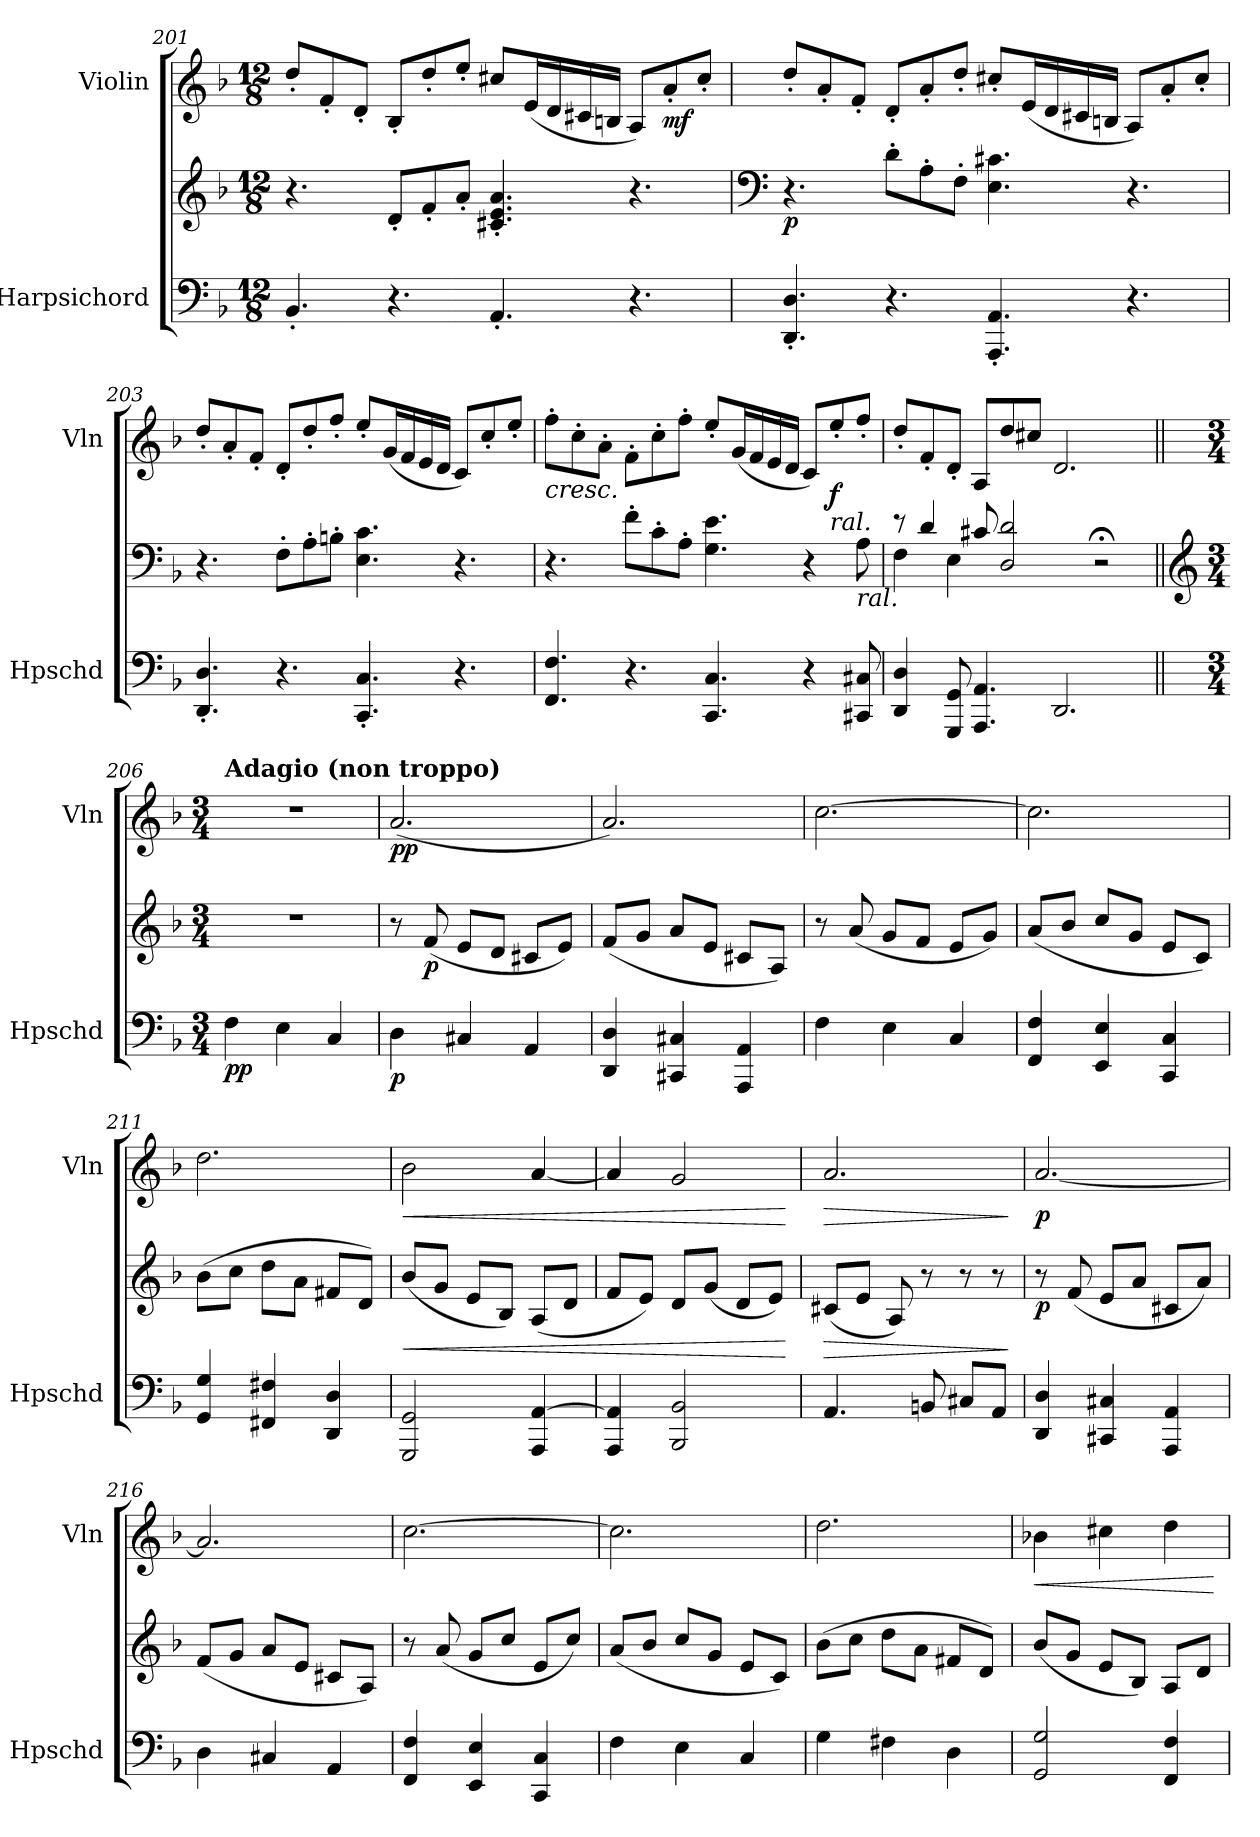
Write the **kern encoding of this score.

**kern	**kern	**dynam	**kern	**dynam
*part2	*part2	*part2	*part1	*part1
*staff3	*staff2	*staff2/3	*staff1	*staff1
*I"Harpsichord	*	*	*I"Violin	*
*I'Hpschd	*	*	*I'Vln	*
!!LO:LB:g=z
*clefF4	*clefG2	*	*clefG2	*
*k[b-]	*k[b-]	*	*k[b-]	*
*M12/8	*M12/8	*	*M12/8	*
=201	=201	=201	=201	=201
4.BB-'/	4.r	.	8dd'/L	.
.	.	.	8f'/	.
.	.	.	8d'/J	.
4.r	8d'/L	.	8B-'/L	.
.	8f'/	.	8dd'/	.
.	8a'/J	.	8ee'/J	.
4.AA'/	4.c#X/' 4.e/' 4.a/'	.	8cc#X/L	.
.	.	.	(<16e/L	.
.	.	.	16d/	.
.	.	.	16c#X/	.
.	.	.	16Bn/JJ	.
4.r	4.r	.	8A/L)	.
!	!	!	!	!LO:DY:b
.	.	.	8a'/	mf
.	.	.	8cc#'/J	.
=202	=202	=202	=202	=202
*	*clefF4	*	*	*
!	!	!LO:DY:b	!	!
4.DD/' 4.D/'	4.r	p	8dd'/L	.
.	.	.	8a'/	.
.	.	.	8f'/J	.
4.r	8d'\L	.	8d'/L	.
.	8A'\	.	8a'/	.
.	8F'\J	.	8dd'/J	.
4.AAA/' 4.AA/'	4.E\ 4.c#X\	.	8cc#X'/L	.
.	.	.	(<16e/L	.
.	.	.	16d/	.
.	.	.	16c#X/	.
.	.	.	16Bn/JJ	.
4.r	4.r	.	8A/L)	.
.	.	.	8a'/	.
.	.	.	8cc#'/J	.
=203	=203	=203	=203	=203
4.DD/' 4.D/'	4.r	.	8dd'/L	.
.	.	.	8a'/	.
.	.	.	8f'/J	.
4.r	8F'\L	.	8d'/L	.
.	8A'\	.	8dd'/	.
.	8Bn'\J	.	8ff'/J	.
4.CC/' 4.C/'	4.E\ 4.c\	.	8ee'/L	.
.	.	.	(<16g/L	.
.	.	.	16f/	.
.	.	.	16e/	.
.	.	.	16d/JJ	.
4.r	4.r	.	8c/L)	.
.	.	.	8cc'/	.
.	.	.	8ee'/J	.
!!LO:LB:g=z
=204	=204	=204	=204	=204
!	!	!	!LO:TX:b:i:t=cresc.	!
4.FF/ 4.F/	4.r	.	8ff'\L	.
.	.	.	8cc'\	.
.	.	.	8a'\J	.
4.r	8f'\L	.	8f'\L	.
.	8c'\	.	8cc'\	.
.	8A'\J	.	8ff'\J	.
4.CC/ 4.C/	4.G\ 4.e\	.	8ee'/L	.
.	.	.	(<16g/L	.
.	.	.	16f/	.
.	.	.	16e/	.
.	.	.	16d/JJ	.
4r	4r	.	8c/L)	.
*	*	*	*MM100	*
!	!	!	!LO:TX:b:i:t=ral.	!
!	!	!	!	!LO:DY:b
.	.	.	8ee'/	f
!	!LO:TX:b:i:t=ral.	!	!	!
8CC#X/ 8C#X/	8A\	.	8ff'/J	.
=205	=205	=205	=205	=205
*	*^	*	*	*
4DD/ 4D/	8r	4F\	.	8dd'/L	.
.	4d/	.	.	8f'/	.
8GGG/ 8GG/	.	4E\	.	8d'/J	.
4.AAA/ 4.AA/	8c#X/	.	.	8A/L	.
.	2D/ 2d/	1ryy	.	8dd/	.
.	.	.	.	8cc#X/J	.
2.DD/	.	.	.	2.d/	.
.	2r;<	.	.	.	.
*	*v	*v	*	*	*
=206||	=206||	=206||	=206||	=206||
*	*clefG2	*	*	*
*M3/4	*M3/4	*	*M3/4	*
*	*	*	*MM71	*
!	!	!	!LO:TX:a:B:t=Adagio (non troppo)	!
!	!	!LO:DY:b=2	!	!
4F\	2.r	pp	2.r	.
4E\	.	.	.	.
4C/	.	.	.	.
=207	=207	=207	=207	=207
!	!	!LO:DY:b=2	!	!LO:DY:b
4D\	8r	p	(<2.a/	pp
!	!	!LO:DY:b	!	!
.	(<8f/	p	.	.
4C#X/	8e/L	.	.	.
.	8d/J	.	.	.
4AA/	8c#X/L	.	.	.
.	8e/J)	.	.	.
=208	=208	=208	=208	=208
4DD/ 4D/	(<8f/L	.	2.a/)	.
.	8g/J	.	.	.
4CC#X/ 4C#X/	8a/L	.	.	.
.	8e/J	.	.	.
4AAA/ 4AA/	8c#X/L	.	.	.
.	8A/J)	.	.	.
=209	=209	=209	=209	=209
4F\	8r	.	[2.cc\	.
.	(<8a/	.	.	.
4E\	8g/L	.	.	.
.	8f/J	.	.	.
4C/	8e/L	.	.	.
.	8g/J)	.	.	.
!!LO:LB:g=z
=210	=210	=210	=210	=210
4FF/ 4F/	(<8a/L	.	2.cc\]	.
.	8b-/J	.	.	.
4EE/ 4E/	8cc/L	.	.	.
.	8g/J	.	.	.
4CC/ 4C/	8e/L	.	.	.
.	8c/J)	.	.	.
=211	=211	=211	=211	=211
4GG/ 4G/	(>8b-\L	.	2.dd\	.
.	8cc\J	.	.	.
4FF#X/ 4F#X/	8dd\L	.	.	.
.	8a\J	.	.	.
4DD/ 4D/	8f#X/L	.	.	.
.	8d/J)	.	.	.
=212	=212	=212	=212	=212
!	!	!LO:HP:b	!	!LO:HP:b
2GGG/ 2GG/	(<8b-/L	<	2b-\	<
.	8g/J	.	.	.
.	8e/L	.	.	.
.	8B-/J)	.	.	.
4AAA/ [4AA/	(<8A/L	.	[4a/	.
.	8d/J	.	.	.
=213	=213	=213	=213	=213
4AAA/ 4AA/]	8f/L	.	4a/]	.
.	8e/J)	.	.	.
2BBB-/ 2BB-/	8d/L	.	2g/	.
.	(<8g/J	.	.	.
.	8d/L	.	.	.
.	8e/J)	.	.	.
.	.	[	.	[
=214	=214	=214	=214	=214
!	!	!LO:HP:b	!	!LO:HP:b
4.AA/	(<8c#X/L	>	2.a/	>
.	8e/J	.	.	.
.	8A/)	.	.	.
8BBn/	8r	.	.	.
8C#X/L	8r	.	.	.
8AA/J	8r	.	.	.
.	.	]	.	]
=215	=215	=215	=215	=215
!	!	!LO:DY:b	!	!LO:DY:b
4DD/ 4D/	8r	p	[2.a/	p
.	(<8f/	.	.	.
4CC#X/ 4C#X/	8e/L	.	.	.
.	8a/J	.	.	.
4AAA/ 4AA/	8c#X/L	.	.	.
.	8a/J)	.	.	.
=216	=216	=216	=216	=216
4D\	(<8f/L	.	2.a/]	.
.	8g/J	.	.	.
4C#X/	8a/L	.	.	.
.	8e/J	.	.	.
4AA/	8c#X/L	.	.	.
.	8A/J)	.	.	.
!!LO:PB:g=z
=217	=217	=217	=217	=217
4FF/ 4F/	8r	.	[2.cc\	.
.	(<8a/	.	.	.
4EE/ 4E/	8g/L	.	.	.
.	8cc/J	.	.	.
4CC/ 4C/	8e/L	.	.	.
.	8cc/J)	.	.	.
=218	=218	=218	=218	=218
4F\	(<8a/L	.	2.cc\]	.
.	8b-/J	.	.	.
4E\	8cc/L	.	.	.
.	8g/J	.	.	.
4C/	8e/L	.	.	.
.	8c/J)	.	.	.
=219	=219	=219	=219	=219
4G\	(>8b-\L	.	2.dd\	.
.	8cc\J	.	.	.
4F#X\	8dd\L	.	.	.
.	8a\J	.	.	.
4D\	8f#X/L	.	.	.
.	8d/J)	.	.	.
=220	=220	=220	=220	=220
!	!	!	!	!LO:HP:b
2GG/ 2G/	(<8b-/L	.	4b-X\	<
.	8g/J	.	.	.
.	8e/L	.	4cc#X\	.
.	8B-/J)	.	.	.
4FF/ 4F/	8A/L	.	4dd\	.
.	8d/J	.	.	.
.	.	.	.	[
=	=	=	=	=
*-	*-	*-	*-	*-
